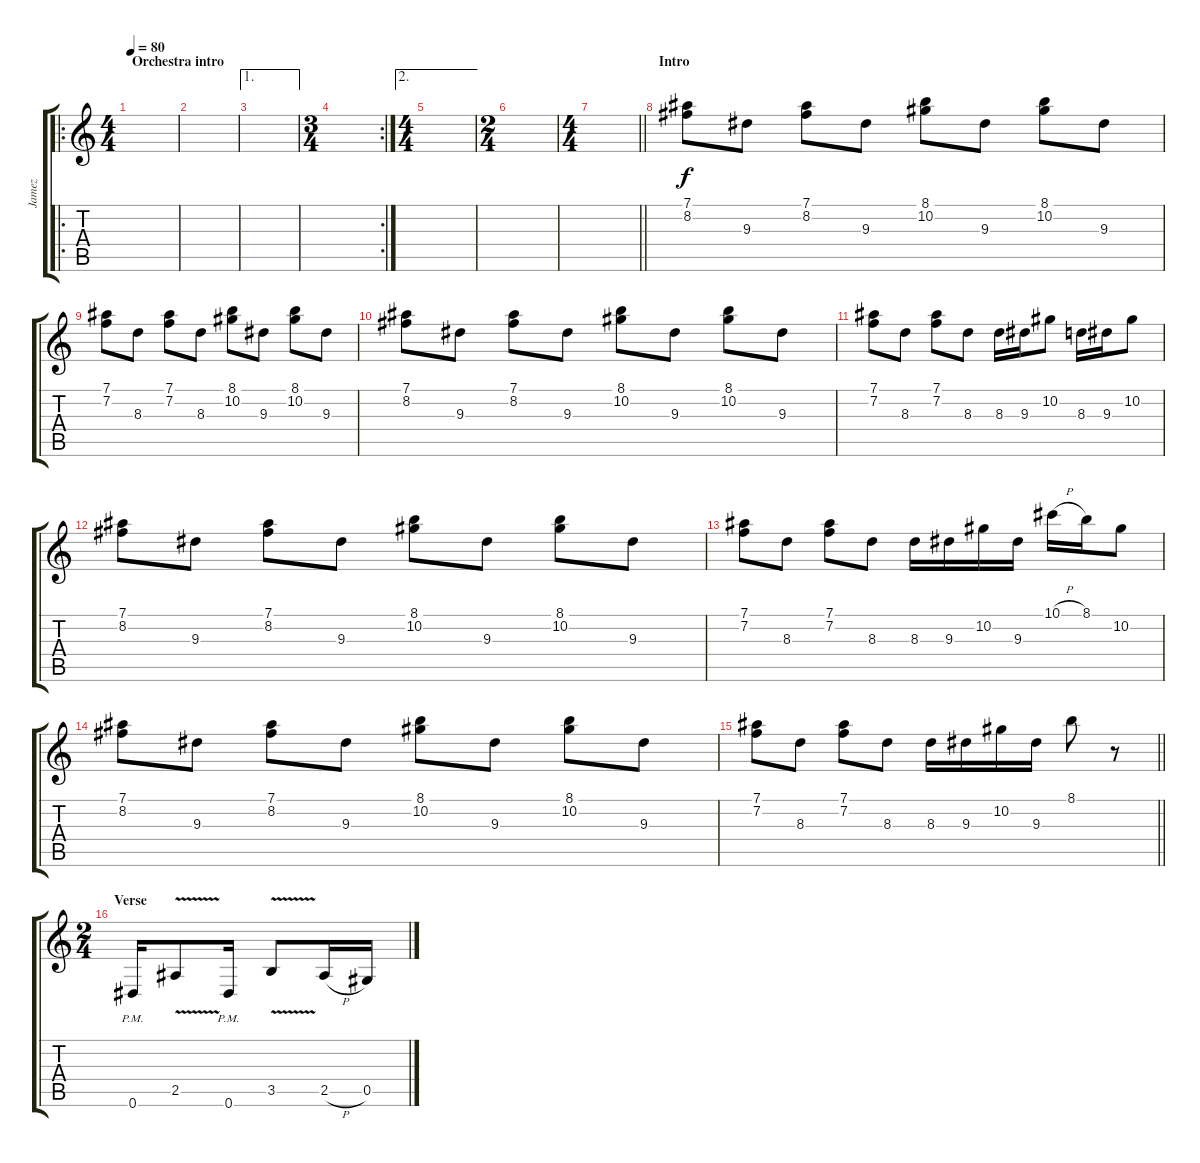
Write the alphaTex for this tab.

\track ("Jamez" "Jamez") {instrument distortionguitar}
\staff {score tabs}
\tuning (Eb4 Bb3 Gb3 Db3 Ab2 Eb2) {hide}
\ro
\ts (4 4)
\section ("" "Orchestra intro")
\tempo 80
\clef g2
\ks c
|
|
\ae 1
|
\rc 2
\ts (3 4)
|
\ae 2
\ts (4 4)
|
\ts (2 4)
|
\ts (4 4)
\barLineRight lightlight
|
\section ("" "Intro")
(7.1 8.2).8{instrument electricguitarclean} 9.3.8 (7.1 8.2).8 9.3.8 (8.1 10.2).8 9.3.8 (8.1 10.2).8 9.3.8 |
(7.1 7.2).8 8.3.8 (7.1 7.2).8 8.3.8 (8.1 10.2).8 9.3.8 (8.1 10.2).8 9.3.8 |
(7.1 8.2).8 9.3.8 (7.1 8.2).8 9.3.8 (8.1 10.2).8 9.3.8 (8.1 10.2).8 9.3.8 |
(7.1 7.2).8 8.3.8 (7.1 7.2).8 8.3.8 8.3.16 9.3.16 10.2.8 8.3.16 9.3.16 10.2.8 |
(7.1 8.2).8 9.3.8 (7.1 8.2).8 9.3.8 (8.1 10.2).8 9.3.8 (8.1 10.2).8 9.3.8 |
(7.1 7.2).8 8.3.8 (7.1 7.2).8 8.3.8 8.3.16 9.3.16 10.2.16 9.3.16 10.1{h}.16 8.1.16 10.2.8 |
(7.1 8.2).8 9.3.8 (7.1 8.2).8 9.3.8 (8.1 10.2).8 9.3.8 (8.1 10.2).8 9.3.8 |
\barLineRight lightlight
(7.1 7.2).8 8.3.8 (7.1 7.2).8 8.3.8 8.3.16 9.3.16 10.2.16 9.3.16 8.1.8 r.8 |
\ts (2 4)
\section ("" "Verse")
0.6{pm}.16{instrument distortionguitar} 2.5{v}.8 0.6{pm}.16 3.5{v}.8 2.5{h}.16 0.5.16
